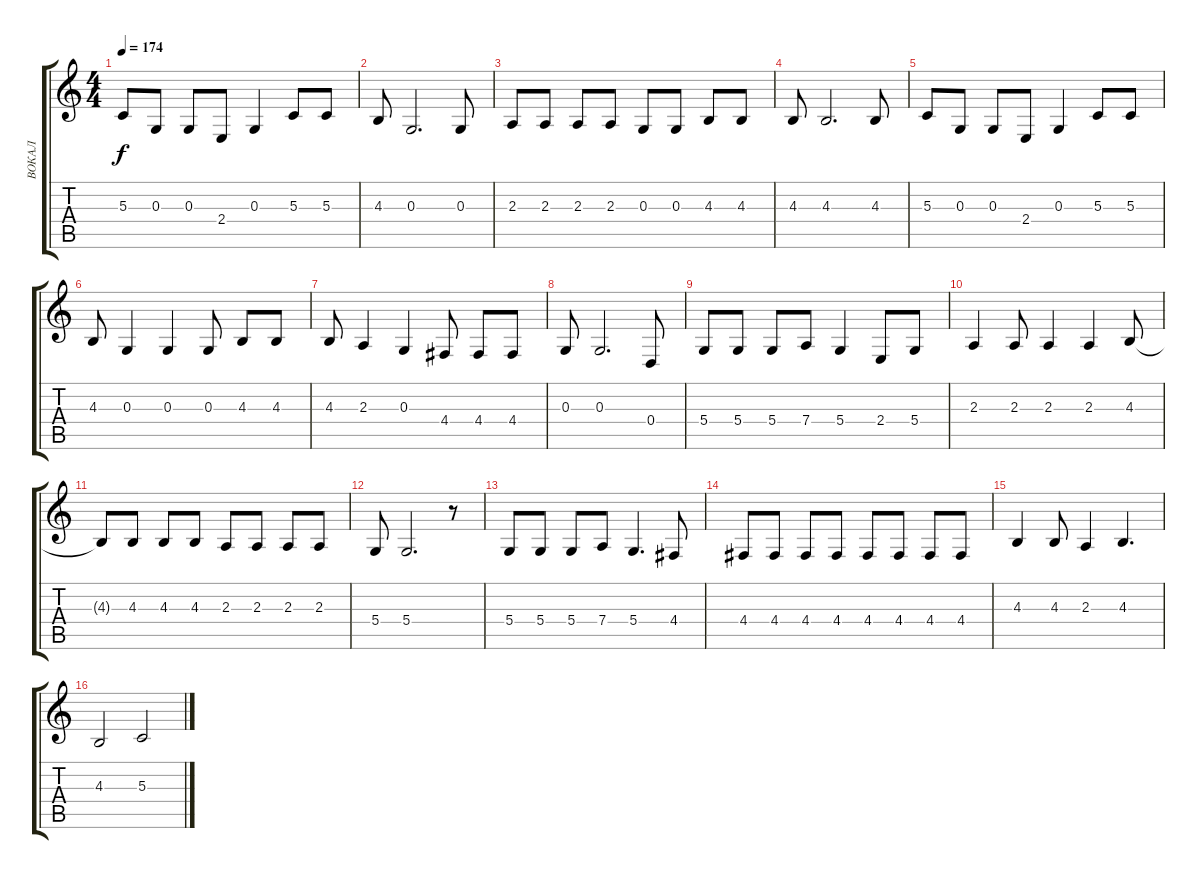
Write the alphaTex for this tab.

\track ("ВОКАЛ" "ВОКАЛ") {instrument sopranosax}
\staff {score tabs}
\tuning (E4 B3 G3 D3 A2 E2) {hide}
\ts (4 4)
\tempo 174
\clef g2
\ks c
5.3.8{dy f} 0.3.8 0.3.8 2.4.8 0.3.4 5.3.8 5.3.8 |
4.3.8 0.3.2{d} 0.3.8 |
2.3.8 2.3.8 2.3.8 2.3.8 0.3.8 0.3.8 4.3.8 4.3.8 |
4.3.8 4.3.2{d} 4.3.8 |
5.3.8 0.3.8 0.3.8 2.4.8 0.3.4 5.3.8 5.3.8 |
4.3.8 0.3.4 0.3.4 0.3.8 4.3.8 4.3.8 |
4.3.8 2.3.4 0.3.4 4.4.8 4.4.8 4.4.8 |
0.3.8 0.3.2{d} 0.4.8 |
5.4.8 5.4.8 5.4.8 7.4.8 5.4.4 2.4.8 5.4.8 |
2.3.4 2.3.8 2.3.4 2.3.4 4.3.8 |
4.3{t}.8 4.3.8 4.3.8 4.3.8 2.3.8 2.3.8 2.3.8 2.3.8 |
5.4.8 5.4.2{d} r.8 |
5.4.8 5.4.8 5.4.8 7.4.8 5.4.4{d} 4.4.8 |
4.4.8 4.4.8 4.4.8 4.4.8 4.4.8 4.4.8 4.4.8 4.4.8 |
4.3.4 4.3.8 2.3.4 4.3.4{d} |
4.3.2 5.3.2
